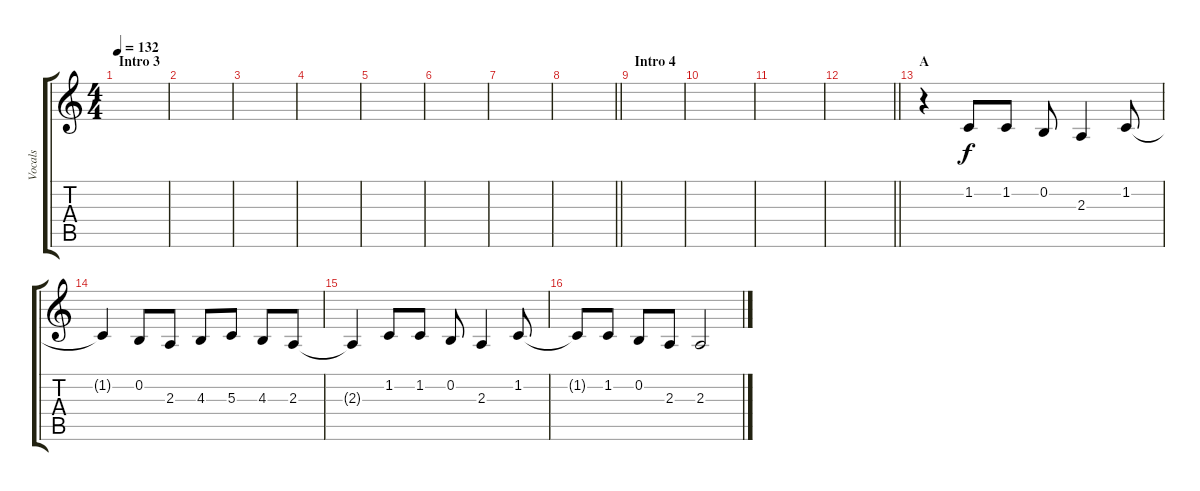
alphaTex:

\track ("Vocals" "Vocals") {instrument tenorsax}
\staff {score tabs}
\tuning (E4 B3 G3 D3 A2 E2) {hide}
\ts (4 4)
\section ("" "Intro 3")
\tempo 132
\clef g2
\ks c
|
|
|
|
|
|
|
\barLineRight lightlight
|
\section ("" "Intro 4")
|
|
|
\barLineRight lightlight
|
\section ("" "A")
r.4 1.2.8 1.2.8 0.2.8 2.3.4 1.2.8 |
1.2{t}.4 0.2.8 2.3.8 4.3.8 5.3.8 4.3.8 2.3.8 |
2.3{t}.4 1.2.8 1.2.8 0.2.8 2.3.4 1.2.8 |
1.2{t}.8 1.2.8 0.2.8 2.3.8 2.3.2
